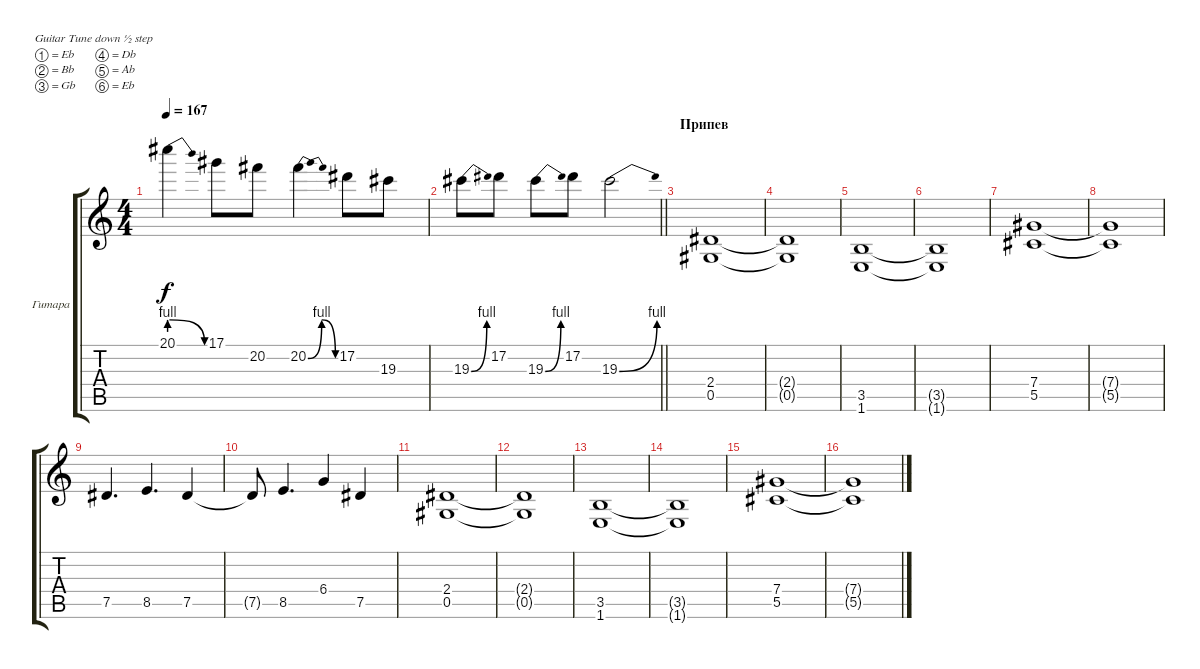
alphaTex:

\bracketExtendMode groupsimilarinstruments
\firstSystemTrackNameOrientation horizontal
\otherSystemsTrackNameOrientation horizontal
\track ("Владимир Холстинин" "Гитара") {instrument distortionguitar}
\staff {score tabs}
\tuning (Eb4 Bb3 Gb3 Db3 Ab2 Eb2)
\ts (4 4)
\tempo 167
\clef g2
\ks aminor
20.1{be (release 0 4 60 0) t}.4{dy f} 17.1.8 20.2.8 20.2{be (bendrelease 0 0 30 4 30 4 60 0)}.4 17.2.8 19.3.8 |
\barLineRight lightlight
19.3{be (bend 0 0 60 4)}.8 17.2.8 19.3{be (bend 0 0 60 4)}.8 17.2.8 19.3{be (bend 0 0 60 4)}.2 |
\section ("" "Припев")
(2.4 0.5).1 |
(2.4{t} 0.5{t}).1 |
(3.5 1.6).1 |
(3.5{t} 1.6{t}).1 |
(7.4 5.5).1 |
(7.4{t} 5.5{t}).1 |
7.5.4{d} 8.5.4{d} 7.5.4 |
7.5{t}.8 8.5.4{d} 6.4.4 7.5.4 |
(2.4 0.5).1 |
(2.4{t} 0.5{t}).1 |
(3.5 1.6).1 |
(3.5{t} 1.6{t}).1 |
(7.4 5.5).1 |
(7.4{t} 5.5{t}).1
